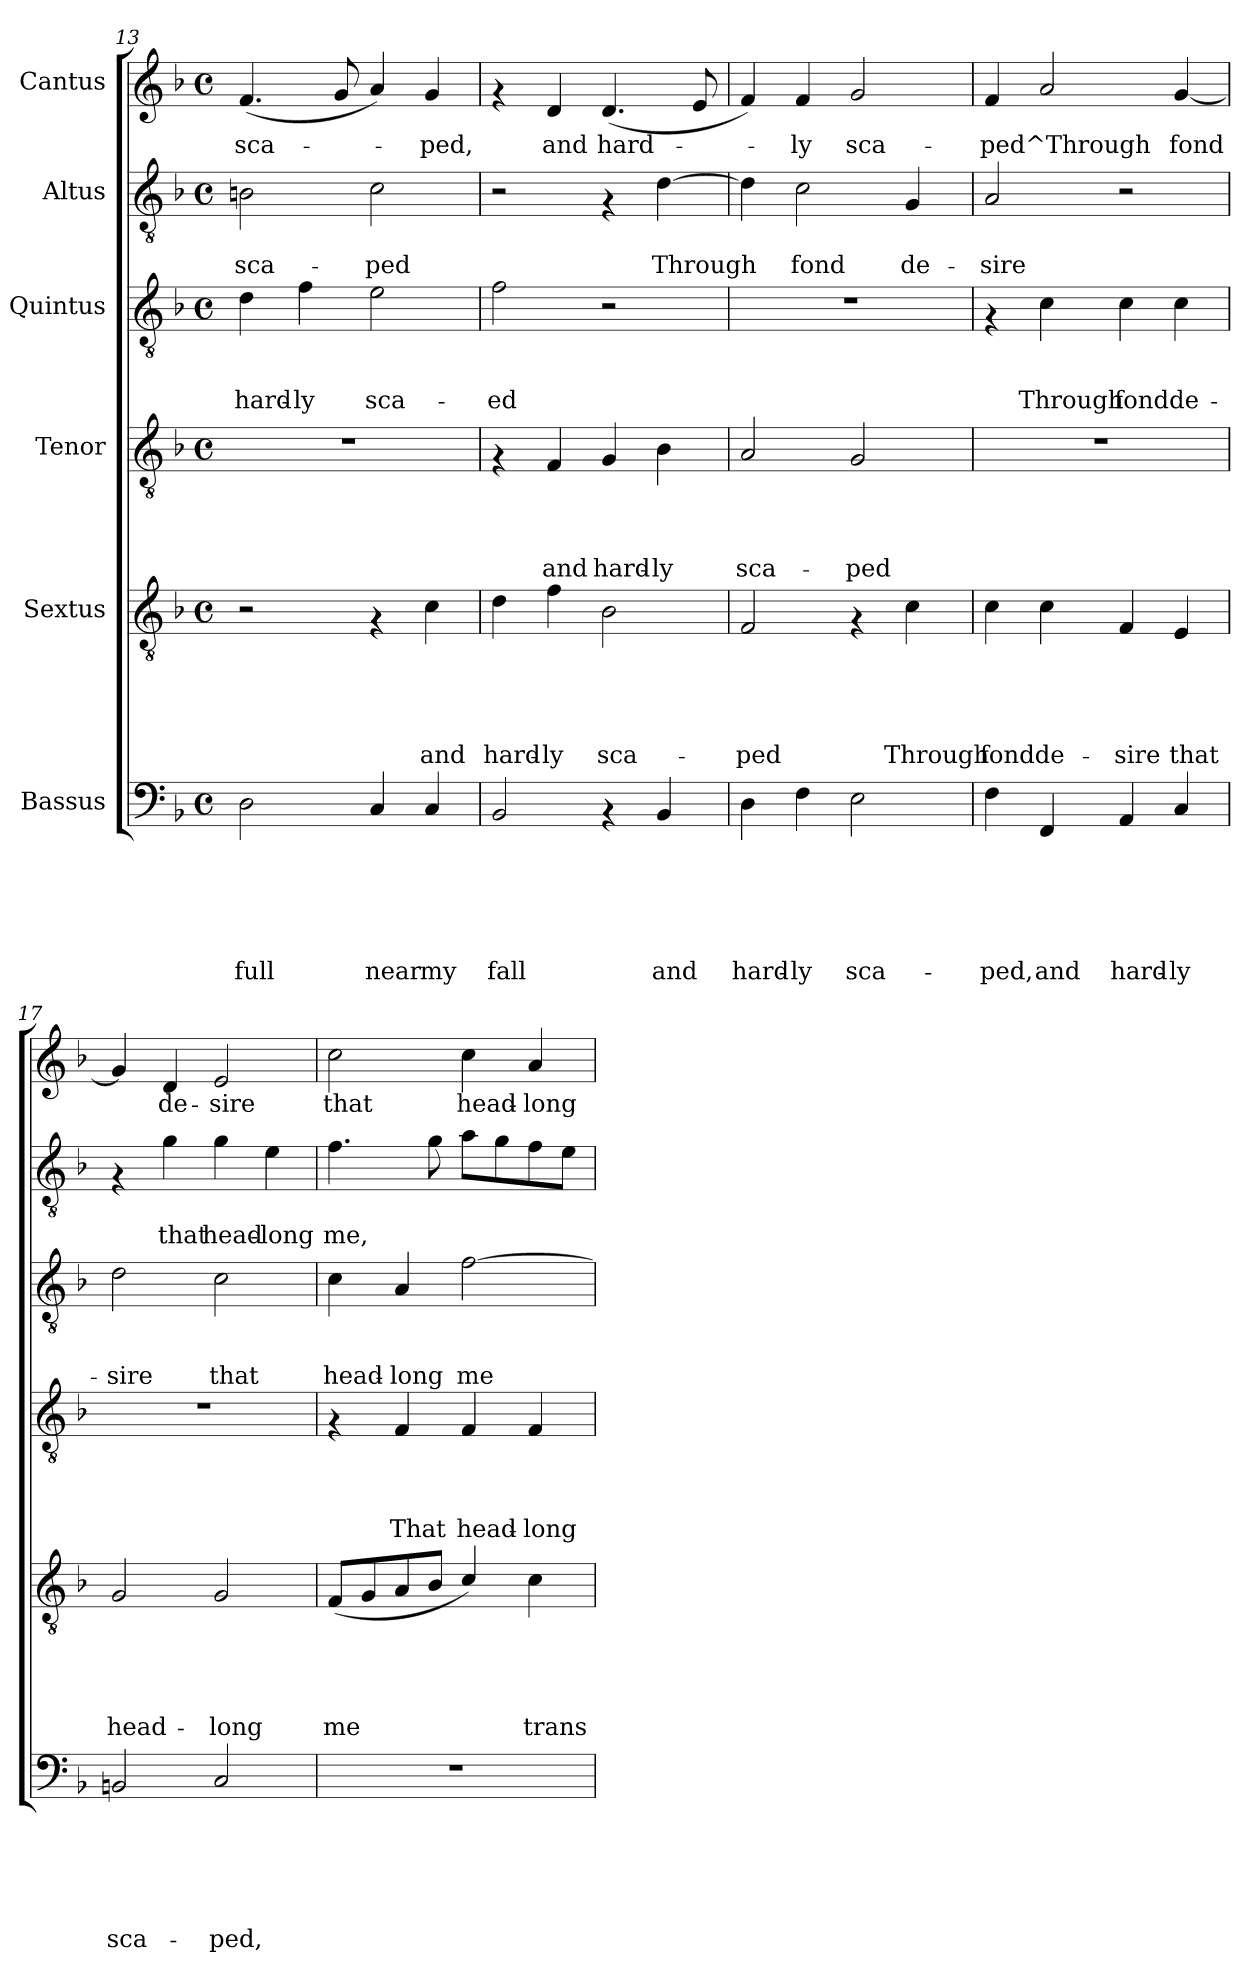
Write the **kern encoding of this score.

**kern	**text	**text	**text	**text	**text	**text	**kern	**text	**text	**text	**text	**text	**kern	**text	**text	**text	**text	**kern	**text	**text	**text	**kern	**text	**text	**kern	**text
*part6	*part6	*part6	*part6	*part6	*part6	*part6	*part5	*part5	*part5	*part5	*part5	*part5	*part4	*part4	*part4	*part4	*part4	*part3	*part3	*part3	*part3	*part2	*part2	*part2	*part1	*part1
*staff6	*staff6	*staff6	*staff6	*staff6	*staff6	*staff6	*staff5	*staff5	*staff5	*staff5	*staff5	*staff5	*staff4	*staff4	*staff4	*staff4	*staff4	*staff3	*staff3	*staff3	*staff3	*staff2	*staff2	*staff2	*staff1	*staff1
*I"Bassus	*	*	*	*	*	*	*I"Sextus	*	*	*	*	*	*I"Tenor	*	*	*	*	*I"Quintus	*	*	*	*I"Altus	*	*	*I"Cantus	*
*clefF4	*	*	*	*	*	*	*clefGv2	*	*	*	*	*	*clefGv2	*	*	*	*	*clefGv2	*	*	*	*clefGv2	*	*	*clefG2	*
*k[b-]	*	*	*	*	*	*	*k[b-]	*	*	*	*	*	*k[b-]	*	*	*	*	*k[b-]	*	*	*	*k[b-]	*	*	*k[b-]	*
*F:	*	*	*	*	*	*	*F:	*	*	*	*	*	*F:	*	*	*	*	*F:	*	*	*	*F:	*	*	*F:	*
*M4/4	*	*	*	*	*	*	*M4/4	*	*	*	*	*	*M4/4	*	*	*	*	*M4/4	*	*	*	*M4/4	*	*	*M4/4	*
*met(c)	*	*	*	*	*	*	*met(c)	*	*	*	*	*	*met(c)	*	*	*	*	*met(c)	*	*	*	*met(c)	*	*	*met(c)	*
=13	=13	=13	=13	=13	=13	=13	=13	=13	=13	=13	=13	=13	=13	=13	=13	=13	=13	=13	=13	=13	=13	=13	=13	=13	=13	=13
!	!	!	!	!	!	!LO:LY:b	!	!	!	!	!	!	!	!	!	!	!	!	!	!	!LO:LY:b	!	!	!LO:LY:b	!	!LO:LY:b
2D\	.	.	.	.	.	full	2r	.	.	.	.	.	1r	.	.	.	.	4d\	.	.	hard-	2Bn\	.	sca-	(<4.f/	sca-
!	!	!	!	!	!	!	!	!	!	!	!	!	!	!	!	!	!	!	!	!	!LO:LY:b	!	!	!	!	!
.	.	.	.	.	.	.	.	.	.	.	.	.	.	.	.	.	.	4f\	.	.	-ly	.	.	.	.	.
.	.	.	.	.	.	.	.	.	.	.	.	.	.	.	.	.	.	.	.	.	.	.	.	.	8g/	.
!	!	!	!	!	!	!LO:LY:b	!	!	!	!	!	!	!	!	!	!	!	!	!	!	!LO:LY:b	!	!	!LO:LY:b	!	!
4C/	.	.	.	.	.	near	4rF	.	.	.	.	.	.	.	.	.	.	2e\	.	.	sca-	2c\	.	-ped	4a/)	.
!	!	!	!	!	!	!LO:LY:b	!	!	!	!	!	!LO:LY:b	!	!	!	!	!	!	!	!	!	!	!	!	!	!LO:LY:b
4C/	.	.	.	.	.	my	4c\	.	.	.	.	and	.	.	.	.	.	.	.	.	.	.	.	.	4g/	-ped,
=14	=14	=14	=14	=14	=14	=14	=14	=14	=14	=14	=14	=14	=14	=14	=14	=14	=14	=14	=14	=14	=14	=14	=14	=14	=14	=14
!	!	!	!	!	!	!LO:LY:b	!	!	!	!	!	!LO:LY:b	!	!	!	!	!	!	!	!	!LO:LY:b	!	!	!	!	!
2BB-/	.	.	.	.	.	fall	4d\	.	.	.	.	hard-	4rF	.	.	.	.	2f\	.	.	-ed	2r	.	.	4rf	.
!	!	!	!	!	!	!	!	!	!	!	!	!LO:LY:b	!	!	!	!	!LO:LY:b	!	!	!	!	!	!	!	!	!LO:LY:b
.	.	.	.	.	.	.	4f\	.	.	.	.	-ly	4F/	.	.	.	and	.	.	.	.	.	.	.	4d/	and
!	!	!	!	!	!	!	!	!	!	!	!	!LO:LY:b	!	!	!	!	!LO:LY:b	!	!	!	!	!	!	!	!	!LO:LY:b
4rAA	.	.	.	.	.	.	2B-\	.	.	.	.	sca-	4G/	.	.	.	hard-	2r	.	.	.	4rF	.	.	(<4.d/	hard-
!	!	!	!	!	!	!LO:LY:b	!	!	!	!	!	!	!	!	!	!	!LO:LY:b	!	!	!	!	!	!	!LO:LY:b	!	!
4BB-/	.	.	.	.	.	and	.	.	.	.	.	.	4B-\	.	.	.	-ly	.	.	.	.	[>4d\	.	Through	.	.
.	.	.	.	.	.	.	.	.	.	.	.	.	.	.	.	.	.	.	.	.	.	.	.	.	8e/	.
=15	=15	=15	=15	=15	=15	=15	=15	=15	=15	=15	=15	=15	=15	=15	=15	=15	=15	=15	=15	=15	=15	=15	=15	=15	=15	=15
!	!	!	!	!	!	!LO:LY:b	!	!	!	!	!	!LO:LY:b	!	!	!	!	!LO:LY:b	!	!	!	!	!	!	!	!	!
4D\	.	.	.	.	.	hard-	2F/	.	.	.	.	-ped	2A/	.	.	.	sca-	1r	.	.	.	4d\]	.	.	4f/)	.
!	!	!	!	!	!	!LO:LY:b	!	!	!	!	!	!	!	!	!	!	!	!	!	!	!	!	!	!LO:LY:b	!	!LO:LY:b
4F\	.	.	.	.	.	-ly	.	.	.	.	.	.	.	.	.	.	.	.	.	.	.	2c\	.	fond	4f/	-ly
!	!	!	!	!	!	!LO:LY:b	!	!	!	!	!	!	!	!	!	!	!LO:LY:b	!	!	!	!	!	!	!	!	!LO:LY:b
2E\	.	.	.	.	.	sca-	4rF	.	.	.	.	.	2G/	.	.	.	-ped	.	.	.	.	.	.	.	2g/	sca-
!	!	!	!	!	!	!	!	!	!	!	!	!LO:LY:b	!	!	!	!	!	!	!	!	!	!	!	!LO:LY:b	!	!
.	.	.	.	.	.	.	4c\	.	.	.	.	Through	.	.	.	.	.	.	.	.	.	4G/	.	de-	.	.
!!LO:PB:g=z
=16	=16	=16	=16	=16	=16	=16	=16	=16	=16	=16	=16	=16	=16	=16	=16	=16	=16	=16	=16	=16	=16	=16	=16	=16	=16	=16
!	!	!	!	!	!	!LO:LY:b	!	!	!	!	!	!LO:LY:b	!	!	!	!	!	!	!	!	!	!	!	!LO:LY:b	!	!LO:LY:b
4F\	.	.	.	.	.	-ped,	4c\	.	.	.	.	fond	1r	.	.	.	.	4rF	.	.	.	2A/	.	-sire	4f/	-ped^Through
!	!	!	!	!	!	!LO:LY:b	!	!	!	!	!	!LO:LY:b	!	!	!	!	!	!	!	!	!LO:LY:b	!	!	!	!	!
4FF/	.	.	.	.	.	and	4c\	.	.	.	.	de-	.	.	.	.	.	4c\	.	.	Through	.	.	.	2a/	.
!	!	!	!	!	!	!LO:LY:b	!	!	!	!	!	!LO:LY:b	!	!	!	!	!	!	!	!	!LO:LY:b	!	!	!	!	!
4AA/	.	.	.	.	.	hard-	4F/	.	.	.	.	-sire	.	.	.	.	.	4c\	.	.	fond	2r	.	.	.	.
!	!	!	!	!	!	!LO:LY:b	!	!	!	!	!	!LO:LY:b	!	!	!	!	!	!	!	!	!LO:LY:b	!	!	!	!	!LO:LY:b
4C/	.	.	.	.	.	-ly	4E/	.	.	.	.	that	.	.	.	.	.	4c\	.	.	de-	.	.	.	[<4g/	fond
=17	=17	=17	=17	=17	=17	=17	=17	=17	=17	=17	=17	=17	=17	=17	=17	=17	=17	=17	=17	=17	=17	=17	=17	=17	=17	=17
!	!	!	!	!	!	!LO:LY:b	!	!	!	!	!	!LO:LY:b	!	!	!	!	!	!	!	!	!LO:LY:b	!	!	!	!	!
2BBn/	.	.	.	.	.	sca-	2G/	.	.	.	.	head-	1r	.	.	.	.	2d\	.	.	-sire	4rF	.	.	4g/]	.
!	!	!	!	!	!	!	!	!	!	!	!	!	!	!	!	!	!	!	!	!	!	!	!	!LO:LY:b	!	!LO:LY:b
.	.	.	.	.	.	.	.	.	.	.	.	.	.	.	.	.	.	.	.	.	.	4g\	.	that	4d/	de-
!	!	!	!	!	!	!LO:LY:b	!	!	!	!	!	!LO:LY:b	!	!	!	!	!	!	!	!	!LO:LY:b	!	!	!LO:LY:b	!	!LO:LY:b
2C/	.	.	.	.	.	-ped,	2G/	.	.	.	.	-long	.	.	.	.	.	2c\	.	.	that	4g\	.	head-	2e/	-sire
!	!	!	!	!	!	!	!	!	!	!	!	!	!	!	!	!	!	!	!	!	!	!	!	!LO:LY:b	!	!
.	.	.	.	.	.	.	.	.	.	.	.	.	.	.	.	.	.	.	.	.	.	4e\	.	-long	.	.
=18	=18	=18	=18	=18	=18	=18	=18	=18	=18	=18	=18	=18	=18	=18	=18	=18	=18	=18	=18	=18	=18	=18	=18	=18	=18	=18
!	!	!	!	!	!	!	!	!	!	!	!	!LO:LY:b	!	!	!	!	!	!	!	!	!LO:LY:b	!	!	!LO:LY:b	!	!LO:LY:b
1r	.	.	.	.	.	.	(<8F/L	.	.	.	.	me	4rF	.	.	.	.	4c\	.	.	head-	4.f\	.	me,	2cc\	that
.	.	.	.	.	.	.	8G/	.	.	.	.	.	.	.	.	.	.	.	.	.	.	.	.	.	.	.
!	!	!	!	!	!	!	!	!	!	!	!	!	!	!	!	!	!LO:LY:b	!	!	!	!LO:LY:b	!	!	!	!	!
.	.	.	.	.	.	.	8A/	.	.	.	.	.	4F/	.	.	.	That	4A/	.	.	-long	.	.	.	.	.
.	.	.	.	.	.	.	8B-/J	.	.	.	.	.	.	.	.	.	.	.	.	.	.	8g\	.	.	.	.
!	!	!	!	!	!	!	!	!	!	!	!	!	!	!	!	!	!LO:LY:b	!	!	!	!LO:LY:b	!	!	!	!	!LO:LY:b
.	.	.	.	.	.	.	4c/)	.	.	.	.	.	4F/	.	.	.	head-	[>2f\	.	.	me	8a\L	.	.	4cc\	head-
.	.	.	.	.	.	.	.	.	.	.	.	.	.	.	.	.	.	.	.	.	.	8g\	.	.	.	.
!	!	!	!	!	!	!	!	!	!	!	!	!LO:LY:b	!	!	!	!	!LO:LY:b	!	!	!	!	!	!	!	!	!LO:LY:b
.	.	.	.	.	.	.	4c\	.	.	.	.	trans-	4F/	.	.	.	-long	.	.	.	.	8f\	.	.	4a/	-long
.	.	.	.	.	.	.	.	.	.	.	.	.	.	.	.	.	.	.	.	.	.	8e\J	.	.	.	.
=	=	=	=	=	=	=	=	=	=	=	=	=	=	=	=	=	=	=	=	=	=	=	=	=	=	=
*-	*-	*-	*-	*-	*-	*-	*-	*-	*-	*-	*-	*-	*-	*-	*-	*-	*-	*-	*-	*-	*-	*-	*-	*-	*-	*-
